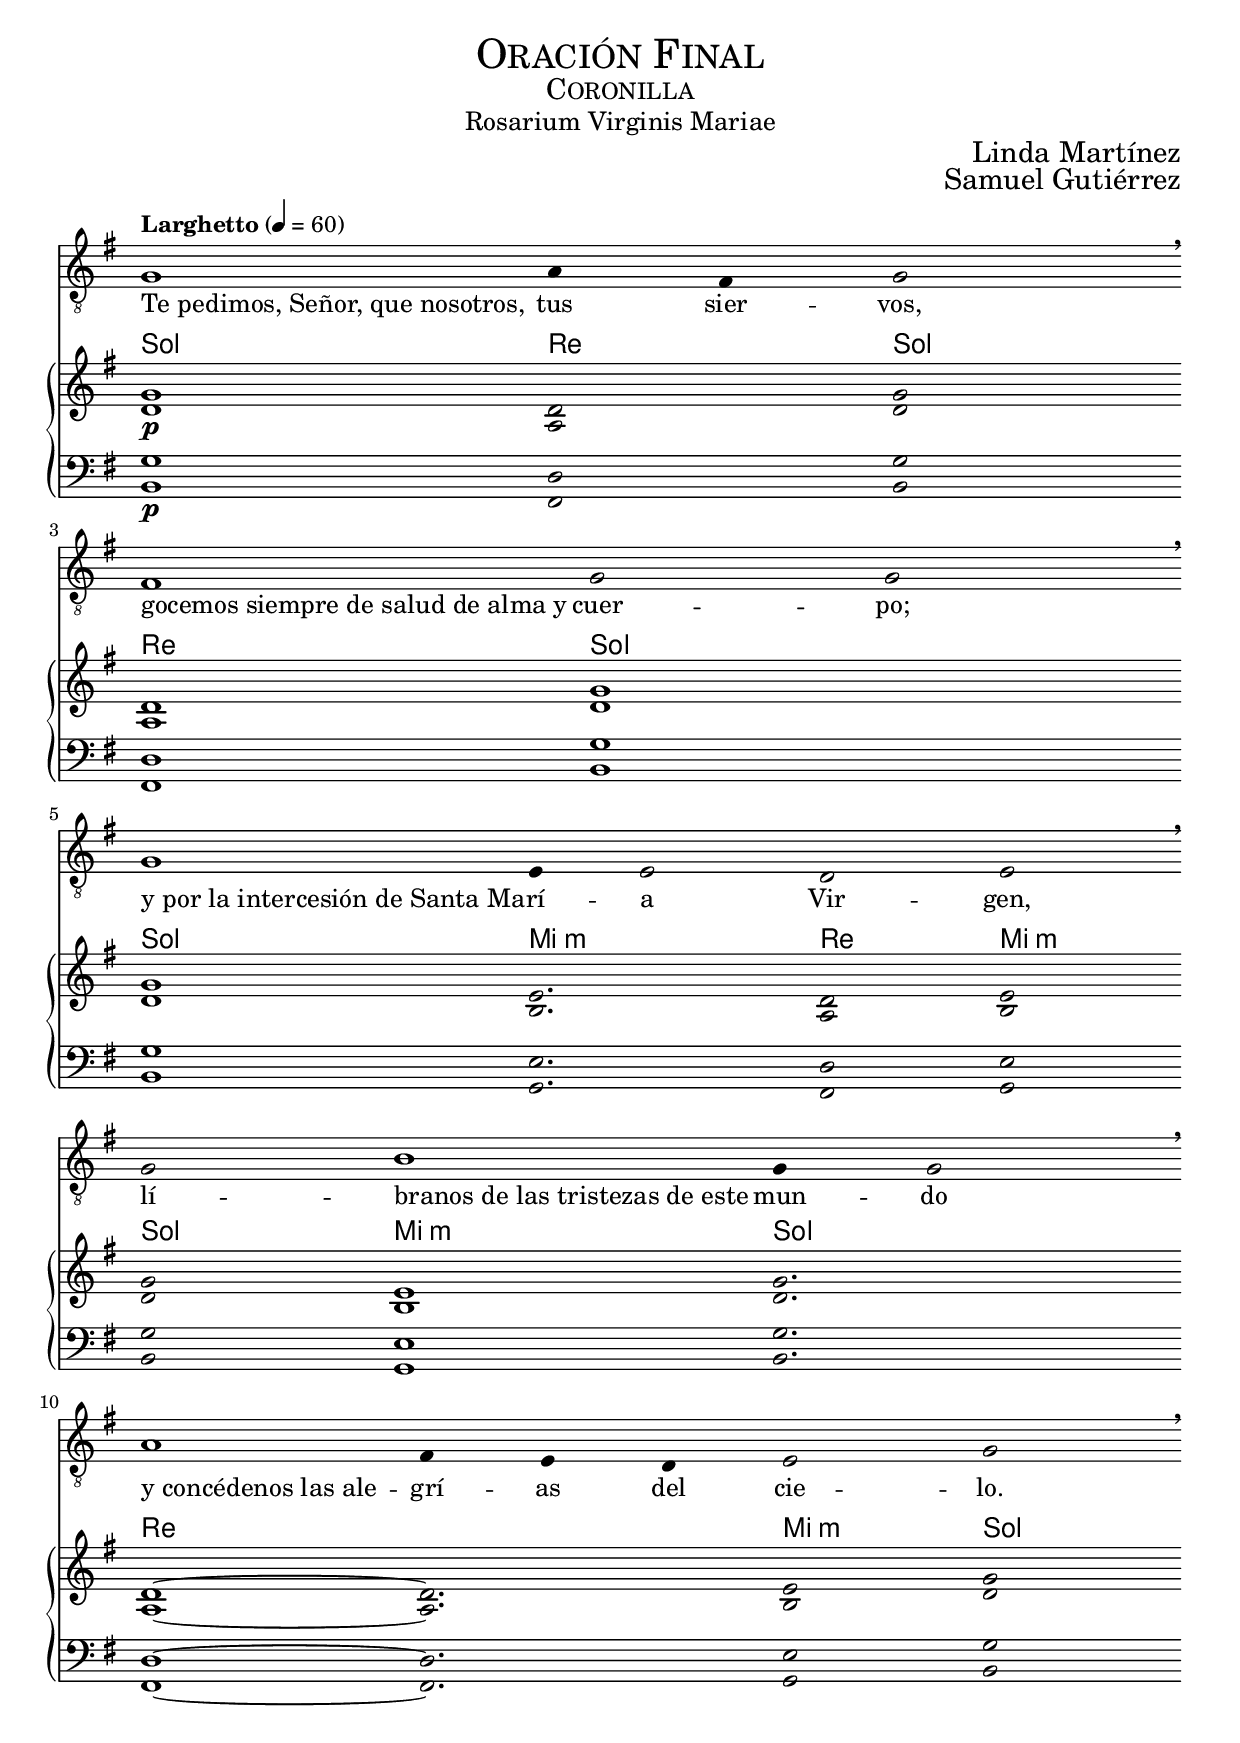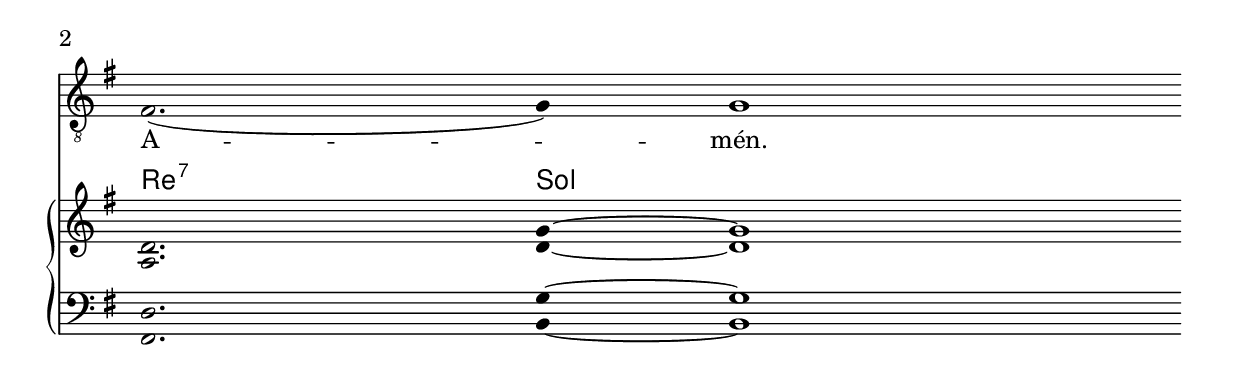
%  Oración final - A modo de tono gregoriano
% Music and accompaniment by serachsam

\language "espanol"
\version "2.23.2"

% --- Global parameters
%particle = 0
%jump = \break

% --- Includes

title = "Oración Final"
subtitle = "Coronilla"
subsubtitle = "Rosarium Virginis Mariae"
autor = "Linda Martínez"
arranger = "Samuel Gutiérrez"
other = ""
dedication = \markup { \small "" }
papper = "letter"
size = 20

global = {
    \tempo "Larghetto" 4 = 60
    \key sol \major
    \time 4/4
}

voice_music = \relative do' {
  \compressEmptyMeasures
  \dynamicUp
  \clef "G_8"

  sol1 la4 fas sol2 \breathe \break
  fas1 sol2 sol \breathe \break
  sol1 mi4 mi2 re mi \breathe \break
  sol2 si1 sol4 sol2 \breathe \break
  la1 fas4 mi re mi2 sol \breathe \break
  fas2.( sol4) sol1
}

voice_lyrics = \lyricmode {
    \once \override LyricText.self-alignment-X = #-1
    "Te pedimos, Señor, que nosotros," tus sier -- vos,
    \once \override LyricText.self-alignment-X = #-1
    "gocemos siempre de salud de alma y" cuer -- po;
    \once \override LyricText.self-alignment-X = #-1
    "y por la intercesión de Santa Ma" -- rí -- a Vir -- gen, lí --
    \once \override LyricText.self-alignment-X = #-1
    "branos de las tristezas de este" mun -- do
    \once \override LyricText.self-alignment-X = #-1
    "y concédenos las ale" -- grí -- as del cie -- lo. A -- mén.
}

harmonies = \new ChordNames {
  \set ChordNames.midiInstrument = "string ensemble 2"
  \set ChordNames.midiMaximumVolume = #0
  \set chordChanges = ##t
  \chordmode {
    \italianChords

    sol1 re2 sol2
    re1 sol1
    sol1 mi2.:m re2 mi2:m
    sol2 mi1:m sol2.
    re1 re2. mi2:m sol2
    re2.:7 sol4
  }
}

notes_soproano = \relative do'' {
  sol1\p re2 sol2
  re1 sol1
  sol1 mi2. re2 mi2
  sol2 mi1 sol2.
  re1~ re2. mi2 sol2
  re2. sol4~ sol1
}

notes_alto = \relative do' {
  re1\p la2 re2
  la1 re1
  re1 si2. la2 si2
  re2 si1 re2.
  la1~ la2. si2 re2
  la2. re4~ re1
}

notes_tenor = \relative do' {
  sol1\p re2 sol2
  re1 sol1
  sol1 mi2. re2 mi2
  sol2 mi1 sol2.
  re1~ re2. mi2 sol2
  re2. sol4~ sol1
}

notes_bass = \relative do {
  si1\p fas2 si2
  fas1 si1
  si1 sol2. fas2 sol2
  si2 sol1 si2.
  fas1~ fas2. sol2 si2
  fas2. si4~ si1
}


% --- Global size
%#(set-global-staff-size 18)

% --- Header
\markup { \fill-line { \center-column { \fontsize #5 \smallCaps \title \fontsize #2 \smallCaps \subtitle \fontsize #1 \subsubtitle } } }
\markup { \fill-line { " " \right-column { \fontsize #2 \autor } } }
\markup { \fill-line { " " \right-column { \fontsize #2 \arranger } } }
\markup { \fill-line { " " \right-column { \fontsize #2 \other } } }
\header {
  dedication = \dedication
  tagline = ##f
  breakbefore = ##t
}

% --- Sheet
\score {
  <<
    \new Staff { <<
      \set Staff.midiInstrument = #"choir aahs"
      \new Voice = "voice" {<<\global \voice_music>>}
      \new Lyrics \lyricsto "voice" {\voice_lyrics}
    >> }
    \harmonies
    \new PianoStaff { <<
      \new Staff = "sopranoStaff" { <<
        \set Staff.midiInstrument = #"church organ"
        \partCombine
        << \global \notes_soproano >>
        << \global \notes_alto >>
      >> }
      \new Staff { <<
        \set Staff.midiInstrument = #"church organ"
        \clef bass
        \partCombine
        << \global \notes_tenor >>
        << \global \notes_bass >>
      >> }
    >> }
  >>
  \layout {
    indent = #0
    ragged-right = ##f
    \context {
      \Staff
      \remove "Time_signature_engraver"
      \remove "Bar_engraver"
      \hide Stem
    }
  }
  \midi {}
}

% --- Paper
\paper{
  #(set-default-paper-size "letter")
}
